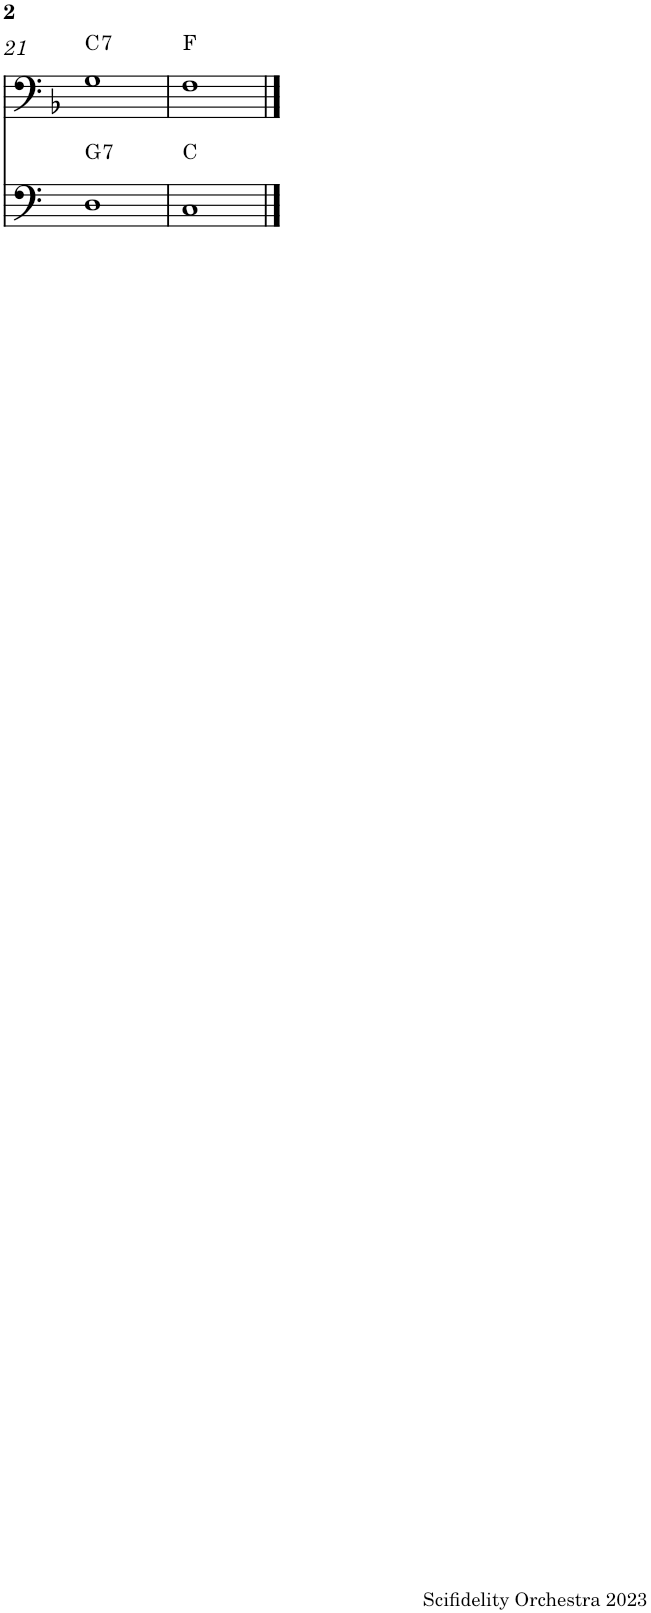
**kern	**kern	**harte
*part2	*part1	*part1
*staff2	*staff1	*
*I"Piano	*I"Piano	*
*I'Pno	*I'Pno	*
!!LO:PB:g=z
*clefF4	*clefF4	*
*Trd-3c-5	*	*
*k[]	*k[b-]	*
*M4/4	*M4/4	*
=21	=21	=21
!	!	!LO:H:kt=7
1D	1G	C:7
=22	=22	=22
1C	1F	F:maj
==	==	==
*-	*-	*-
